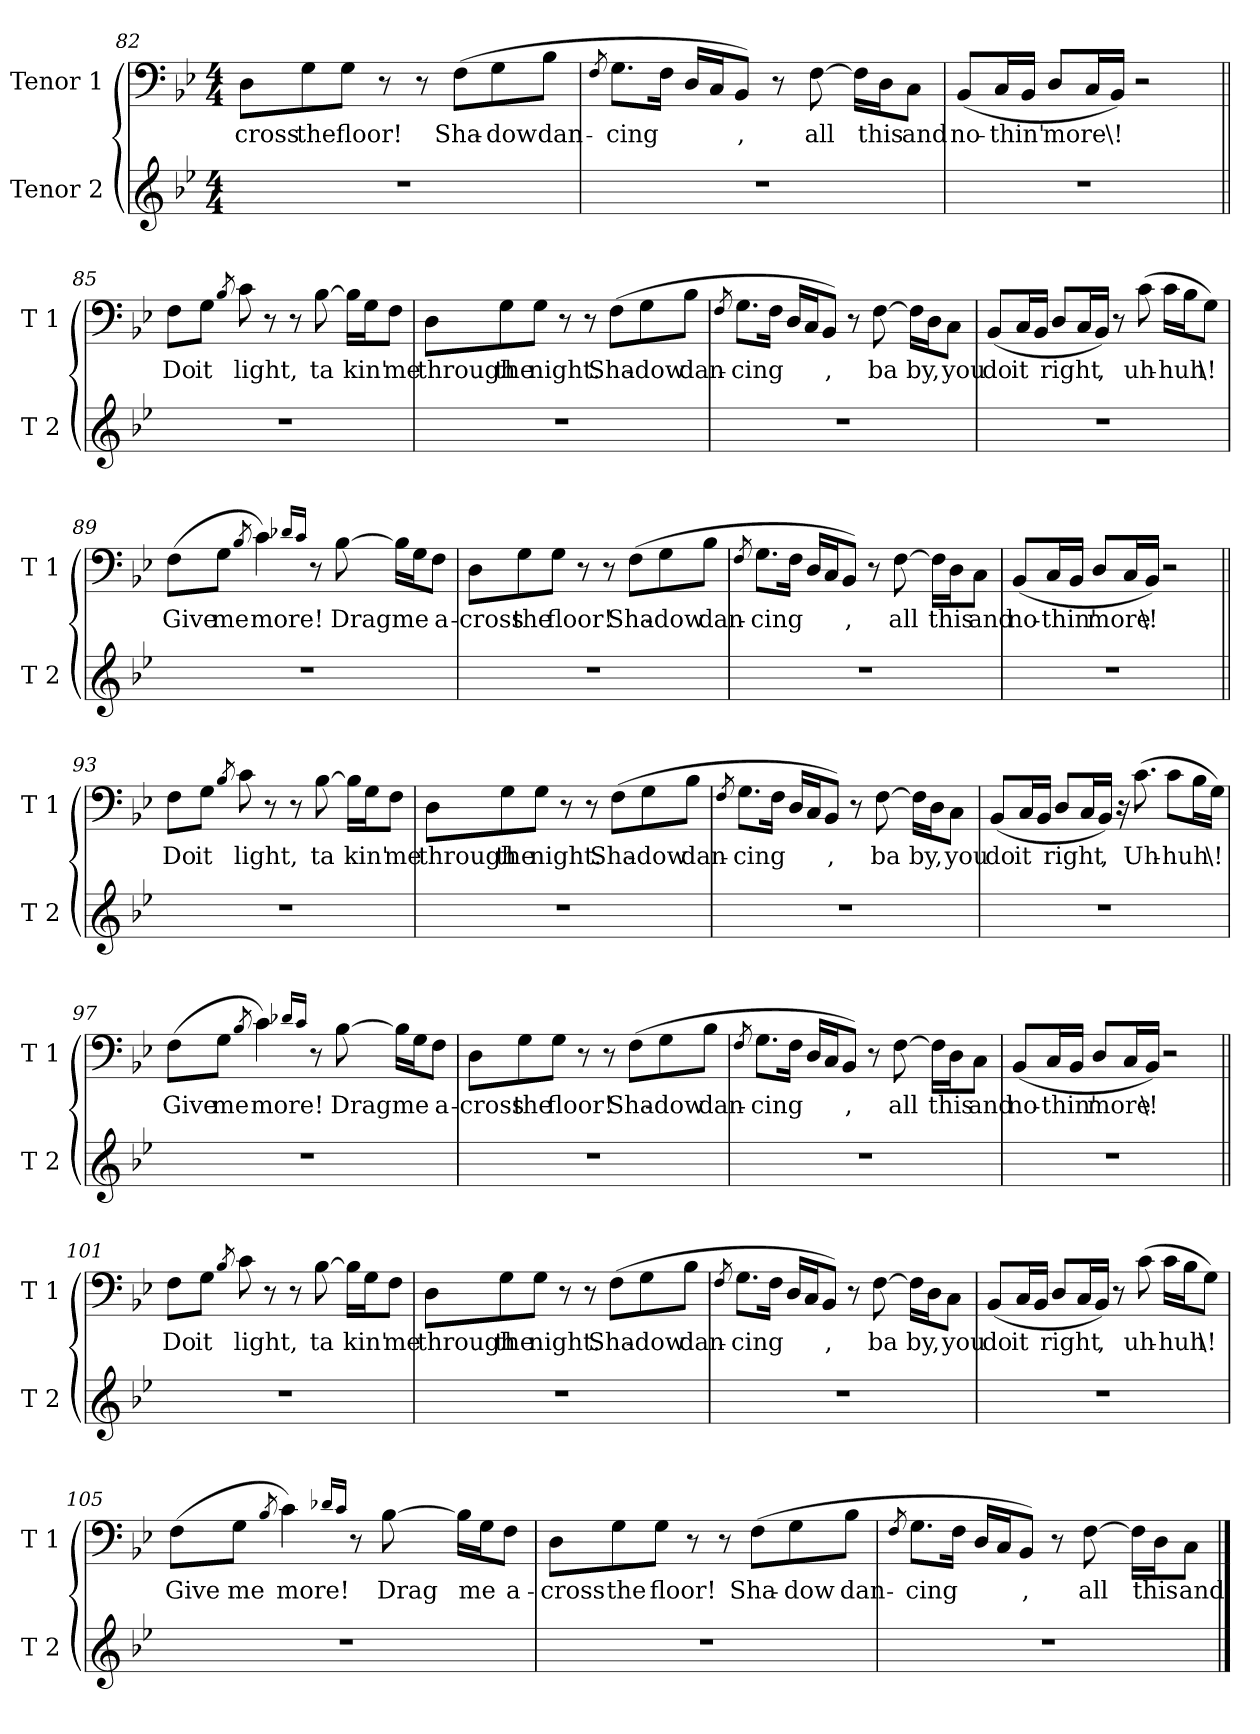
**kern	**kern	**text
*part2	*part1	*part1
*staff2	*staff1	*staff1
*I"Tenor 2	*I"Tenor 1	*
*I'T 2	*I'T 1	*
*clefG2	*clefF4	*
*k[b-e-]	*k[b-e-]	*
*g:	*g:	*
*M4/4	*M4/4	*
=82	=82	=82
!	!	!LO:LY:b
1r	8D\L	-cross
!	!	!LO:LY:b
.	8G\	the
!	!	!LO:LY:b
.	8G\J	floor!
.	8r	.
.	8r	.
!	!	!LO:LY:b
.	(>8F\L	Sha-
!	!	!LO:LY:b
.	8G\	-dow
!	!	!LO:LY:b
.	8B-\J	dan-
!!LO:LB:g=z
=83	=83	=83
.	8qF/	.
!	!	!LO:LY:b
1r	8.G\L	-cing
.	16F\Jk	.
.	16D/LL	.
.	16C/J	.
!	!	!LO:LY:b
.	8BB-/J)	,
.	8r	.
!	!	!LO:LY:b
.	[8F\	all
.	16F\LL]	.
!	!	!LO:LY:b
.	16D\J	this
!	!	!LO:LY:b
.	8C\J	and
=84	=84	=84
!	!	!LO:LY:b
1r	(<8BB-/L	no-
!	!	!LO:LY:b
.	16C/L	-thin'
.	16BB-/JJ	.
!	!	!LO:LY:b
.	8D/L	more
.	16C/L	.
!	!	!LO:LY:b
.	16BB-/JJ)	\!
.	2r	.
!!LO:LB:g=z
=85||	=85||	=85||
!	!	!LO:LY:b
1r	8F\L	Do
!	!	!LO:LY:b
.	8G\J	it
.	8qB-/	.
!	!	!LO:LY:b
.	8c\	light,
.	8r	.
.	8r	.
!	!	!LO:LY:b
.	[8B-\	ta
.	16B-\LL]	.
!	!	!LO:LY:b
.	16G\J	kin'
!	!	!LO:LY:b
.	8F\J	me
=86	=86	=86
!	!	!LO:LY:b
1r	8D\L	through
!	!	!LO:LY:b
.	8G\	the
!	!	!LO:LY:b
.	8G\J	night.
.	8r	.
.	8r	.
!	!	!LO:LY:b
.	(>8F\L	Sha-
!	!	!LO:LY:b
.	8G\	-dow
!	!	!LO:LY:b
.	8B-\J	dan-
=87	=87	=87
.	8qF/	.
!	!	!LO:LY:b
1r	8.G\L	-cing
.	16F\Jk	.
.	16D/LL	.
.	16C/J	.
!	!	!LO:LY:b
.	8BB-/J)	,
.	8r	.
!	!	!LO:LY:b
.	[8F\	ba
.	16F\LL]	.
!	!	!LO:LY:b
.	16D\J	by,
!	!	!LO:LY:b
.	8C\J	you
!!LO:LB:g=z
=88	=88	=88
!	!	!LO:LY:b
1r	(<8BB-/L	do
!	!	!LO:LY:b
.	16C/L	it
.	16BB-/JJ	.
!	!	!LO:LY:b
.	8D/L	right
.	16C/L	.
!	!	!LO:LY:b
.	16BB-/JJ)	,
.	8r	.
!	!	!LO:LY:b
.	(>8c\	uh-
!	!	!LO:LY:b
.	16c\LL	-huh
.	16B-\J	.
!	!	!LO:LY:b
.	8G\J)	\!
=89	=89	=89
!	!	!LO:LY:b
1r	(>8F\L	Give
!	!	!LO:LY:b
.	8G\J	me
.	8qB-/	.
!	!	!LO:LY:b
.	4c\)	more!
.	16qd-X/LL	.
.	16qc/JJ	.
.	8r	.
!	!	!LO:LY:b
.	[8B-\	Drag
.	16B-\LL]	.
!	!	!LO:LY:b
.	16G\J	me
!	!	!LO:LY:b
.	8F\J	a-
=90	=90	=90
!	!	!LO:LY:b
1r	8D\L	-cross
!	!	!LO:LY:b
.	8G\	the
!	!	!LO:LY:b
.	8G\J	floor!
.	8r	.
.	8r	.
!	!	!LO:LY:b
.	(>8F\L	Sha-
!	!	!LO:LY:b
.	8G\	-dow
!	!	!LO:LY:b
.	8B-\J	dan-
!!LO:LB:g=z
=91	=91	=91
.	8qF/	.
!	!	!LO:LY:b
1r	8.G\L	-cing
.	16F\Jk	.
.	16D/LL	.
.	16C/J	.
!	!	!LO:LY:b
.	8BB-/J)	,
.	8r	.
!	!	!LO:LY:b
.	[8F\	all
.	16F\LL]	.
!	!	!LO:LY:b
.	16D\J	this
!	!	!LO:LY:b
.	8C\J	and
=92	=92	=92
!	!	!LO:LY:b
1r	(<8BB-/L	no-
!	!	!LO:LY:b
.	16C/L	-thin'
.	16BB-/JJ	.
!	!	!LO:LY:b
.	8D/L	more
.	16C/L	.
!	!	!LO:LY:b
.	16BB-/JJ)	\!
.	2r	.
!!LO:LB:g=z
=93||	=93||	=93||
!	!	!LO:LY:b
1r	8F\L	Do
!	!	!LO:LY:b
.	8G\J	it
.	8qB-/	.
!	!	!LO:LY:b
.	8c\	light,
.	8r	.
.	8r	.
!	!	!LO:LY:b
.	[8B-\	ta
.	16B-\LL]	.
!	!	!LO:LY:b
.	16G\J	kin'
!	!	!LO:LY:b
.	8F\J	me
=94	=94	=94
!	!	!LO:LY:b
1r	8D\L	through
!	!	!LO:LY:b
.	8G\	the
!	!	!LO:LY:b
.	8G\J	night.
.	8r	.
.	8r	.
!	!	!LO:LY:b
.	(>8F\L	Sha-
!	!	!LO:LY:b
.	8G\	-dow
!	!	!LO:LY:b
.	8B-\J	dan-
=95	=95	=95
.	8qF/	.
!	!	!LO:LY:b
1r	8.G\L	-cing
.	16F\Jk	.
.	16D/LL	.
.	16C/J	.
!	!	!LO:LY:b
.	8BB-/J)	,
.	8r	.
!	!	!LO:LY:b
.	[8F\	ba
.	16F\LL]	.
!	!	!LO:LY:b
.	16D\J	by,
!	!	!LO:LY:b
.	8C\J	you
!!LO:LB:g=z
=96	=96	=96
!	!	!LO:LY:b
1r	(<8BB-/L	do
!	!	!LO:LY:b
.	16C/L	it
.	16BB-/JJ	.
!	!	!LO:LY:b
.	8D/L	right
.	16C/L	.
!	!	!LO:LY:b
.	16BB-/JJ)	,
.	16r	.
!	!	!LO:LY:b
.	(>8.c\	Uh-
!	!	!LO:LY:b
.	8c\L	-huh
.	16B-\L	.
!	!	!LO:LY:b
.	16G\JJ)	\!
=97	=97	=97
!	!	!LO:LY:b
1r	(>8F\L	Give
!	!	!LO:LY:b
.	8G\J	me
.	8qB-/	.
!	!	!LO:LY:b
.	4c\)	more!
.	16qd-X/LL	.
.	16qc/JJ	.
.	8r	.
!	!	!LO:LY:b
.	[8B-\	Drag
.	16B-\LL]	.
!	!	!LO:LY:b
.	16G\J	me
!	!	!LO:LY:b
.	8F\J	a-
=98	=98	=98
!	!	!LO:LY:b
1r	8D\L	-cross
!	!	!LO:LY:b
.	8G\	the
!	!	!LO:LY:b
.	8G\J	floor!
.	8r	.
.	8r	.
!	!	!LO:LY:b
.	(>8F\L	Sha-
!	!	!LO:LY:b
.	8G\	-dow
!	!	!LO:LY:b
.	8B-\J	dan-
!!LO:PB:g=z
=99	=99	=99
.	8qF/	.
!	!	!LO:LY:b
1r	8.G\L	-cing
.	16F\Jk	.
.	16D/LL	.
.	16C/J	.
!	!	!LO:LY:b
.	8BB-/J)	,
.	8r	.
!	!	!LO:LY:b
.	[8F\	all
.	16F\LL]	.
!	!	!LO:LY:b
.	16D\J	this
!	!	!LO:LY:b
.	8C\J	and
=100	=100	=100
!	!	!LO:LY:b
1r	(<8BB-/L	no-
!	!	!LO:LY:b
.	16C/L	-thin'
.	16BB-/JJ	.
!	!	!LO:LY:b
.	8D/L	more
.	16C/L	.
!	!	!LO:LY:b
.	16BB-/JJ)	\!
.	2r	.
!!LO:LB:g=z
=101||	=101||	=101||
!	!	!LO:LY:b
1r	8F\L	Do
!	!	!LO:LY:b
.	8G\J	it
.	8qB-/	.
!	!	!LO:LY:b
.	8c\	light,
.	8r	.
.	8r	.
!	!	!LO:LY:b
.	[8B-\	ta
.	16B-\LL]	.
!	!	!LO:LY:b
.	16G\J	kin'
!	!	!LO:LY:b
.	8F\J	me
=102	=102	=102
!	!	!LO:LY:b
1r	8D\L	through
!	!	!LO:LY:b
.	8G\	the
!	!	!LO:LY:b
.	8G\J	night.
.	8r	.
.	8r	.
!	!	!LO:LY:b
.	(>8F\L	Sha-
!	!	!LO:LY:b
.	8G\	-dow
!	!	!LO:LY:b
.	8B-\J	dan-
=103	=103	=103
.	8qF/	.
!	!	!LO:LY:b
1r	8.G\L	-cing
.	16F\Jk	.
.	16D/LL	.
.	16C/J	.
!	!	!LO:LY:b
.	8BB-/J)	,
.	8r	.
!	!	!LO:LY:b
.	[8F\	ba
.	16F\LL]	.
!	!	!LO:LY:b
.	16D\J	by,
!	!	!LO:LY:b
.	8C\J	you
!!LO:LB:g=z
=104	=104	=104
!	!	!LO:LY:b
1r	(<8BB-/L	do
!	!	!LO:LY:b
.	16C/L	it
.	16BB-/JJ	.
!	!	!LO:LY:b
.	8D/L	right
.	16C/L	.
!	!	!LO:LY:b
.	16BB-/JJ)	,
.	8r	.
!	!	!LO:LY:b
.	(>8c\	uh-
!	!	!LO:LY:b
.	16c\LL	-huh
.	16B-\J	.
!	!	!LO:LY:b
.	8G\J)	\!
=105	=105	=105
!	!	!LO:LY:b
1r	(>8F\L	Give
!	!	!LO:LY:b
.	8G\J	me
.	8qB-/	.
!	!	!LO:LY:b
.	4c\)	more!
.	16qd-X/LL	.
.	16qc/JJ	.
.	8r	.
!	!	!LO:LY:b
.	[8B-\	Drag
.	16B-\LL]	.
!	!	!LO:LY:b
.	16G\J	me
!	!	!LO:LY:b
.	8F\J	a-
!!LO:LB:g=z
=106	=106	=106
!	!	!LO:LY:b
1r	8D\L	-cross
!	!	!LO:LY:b
.	8G\	the
!	!	!LO:LY:b
.	8G\J	floor!
.	8r	.
.	8r	.
!	!	!LO:LY:b
.	(>8F\L	Sha-
!	!	!LO:LY:b
.	8G\	-dow
!	!	!LO:LY:b
.	8B-\J	dan-
=107	=107	=107
.	8qF/	.
!	!	!LO:LY:b
1r	8.G\L	-cing
.	16F\Jk	.
.	16D/LL	.
.	16C/J	.
!	!	!LO:LY:b
.	8BB-/J)	,
.	8r	.
!	!	!LO:LY:b
.	[8F\	all
.	16F\LL]	.
!	!	!LO:LY:b
.	16D\J	this
!	!	!LO:LY:b
.	8C\J	and
==	==	==
*-	*-	*-
